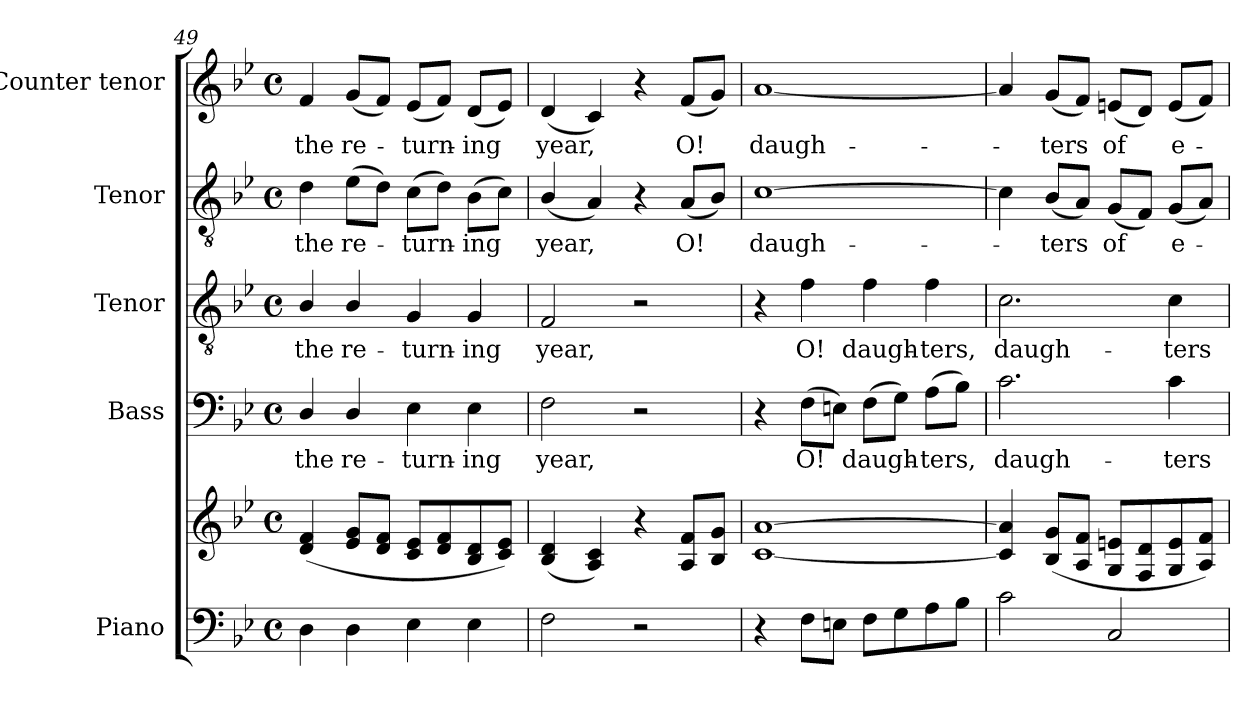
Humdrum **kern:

**kern	**kern	**kern	**text	**kern	**text	**kern	**text	**kern	**text
*part5	*part5	*part4	*part4	*part3	*part3	*part2	*part2	*part1	*part1
*staff6	*staff5	*staff4	*staff4	*staff3	*staff3	*staff2	*staff2	*staff1	*staff1
*I"Piano	*	*I"Bass	*	*I"Tenor	*	*I"Tenor	*	*I"Counter tenor	*
*I'Pno.	*	*I'B.	*	*I'T.	*	*I'T.	*	*	*
!!LO:PB:g=z
*clefF4	*clefG2	*clefF4	*	*clefGv2	*	*clefGv2	*	*clefG2	*
*	*	*	*	*ITrd7c12	*	*ITrd7c12	*	*	*
*k[b-e-]	*k[b-e-]	*k[b-e-]	*	*k[b-e-]	*	*k[b-e-]	*	*k[b-e-]	*
*B-:	*B-:	*B-:	*	*B-:	*	*B-:	*	*B-:	*
*M4/4	*M4/4	*M4/4	*	*M4/4	*	*M4/4	*	*M4/4	*
*met(c)	*met(c)	*met(c)	*	*met(c)	*	*met(c)	*	*met(c)	*
=49	=49	=49	=49	=49	=49	=49	=49	=49	=49
!	!	!	!LO:LY:b:color=#000000	!	!	!	!	!	!
!	!	!	!	!	!LO:LY:b:color=#000000	!	!	!	!
!	!	!	!	!	!	!	!LO:LY:b:color=#000000	!	!
!	!	!	!	!	!	!	!	!	!LO:LY:b:color=#000000
4Di\	(4di/ 4fi	4Di/	the	4BB-i/	the	4Di\	the	4fi/	the
!	!	!	!LO:LY:b:color=#000000	!	!	!	!	!	!
!	!	!	!	!	!LO:LY:b:color=#000000	!	!	!	!
!	!	!	!	!	!	!	!LO:LY:b:color=#000000	!	!
!	!	!	!	!	!	!	!	!	!LO:LY:b:color=#000000
4Di\	8e-i/ 8giL	4Di/	re-	4BB-i/	re-	(8E-i\L	re-	(8gi/L	re-
.	8di/ 8fiJ	.	.	.	.	8Di\J)	.	8fi/J)	.
!	!	!	!LO:LY:b:color=#000000	!	!	!	!	!	!
!	!	!	!	!	!LO:LY:b:color=#000000	!	!	!	!
!	!	!	!	!	!	!	!LO:LY:b:color=#000000	!	!
!	!	!	!	!	!	!	!	!	!LO:LY:b:color=#000000
4E-i\	8ci/ 8e-iL	4E-i\	-turn-	4GGi/	-turn-	(8Ci\L	-turn-	(8e-i/L	-turn-
.	8di/ 8fi	.	.	.	.	8Di\J)	.	8fi/J)	.
!	!	!	!LO:LY:b:color=#000000	!	!	!	!	!	!
!	!	!	!	!	!LO:LY:b:color=#000000	!	!	!	!
!	!	!	!	!	!	!	!LO:LY:b:color=#000000	!	!
!	!	!	!	!	!	!	!	!	!LO:LY:b:color=#000000
4E-i\	8B-i/ 8di	4E-i\	-ing	4GGi/	-ing	(8BB-i\L	-ing	(8di/L	-ing
.	8ci/ 8e-iJ)	.	.	.	.	8Ci\J)	.	8e-i/J)	.
=50	=50	=50	=50	=50	=50	=50	=50	=50	=50
!	!	!	!LO:LY:b:color=#000000	!	!	!	!	!	!
!	!	!	!	!	!LO:LY:b:color=#000000	!	!	!	!
!	!	!	!	!	!	!	!LO:LY:b:color=#000000	!	!
!	!	!	!	!	!	!	!	!	!LO:LY:b:color=#000000
2Fi\	(4B-i/ 4di	2Fi\	year,	2FFi/	year,	(4BB-i/	year,	(4di/	year,
.	4Ai/ 4ci)	.	.	.	.	4AAi/)	.	4ci/)	.
2r	4r	2r	.	2r	.	4r	.	4r	.
!	!	!	!	!	!	!	!LO:LY:b:color=#000000	!	!
!	!	!	!	!	!	!	!	!	!LO:LY:b:color=#000000
.	8Ai/ 8fiL	.	.	.	.	(8AAi/L	O!	(8fi/L	O!
.	8B-i/ 8giJ	.	.	.	.	8BB-i/J)	.	8gi/J)	.
=51	=51	=51	=51	=51	=51	=51	=51	=51	=51
!	!	!	!	!	!	!	!LO:LY:b:color=#000000	!	!
!	!	!	!	!	!	!	!	!	!LO:LY:b:color=#000000
4r	[1ci [1ai	4r	.	4r	.	[1Ci	daugh-	[1ai	daugh-
!	!	!	!LO:LY:b:color=#000000	!	!	!	!	!	!
!	!	!	!	!	!LO:LY:b:color=#000000	!	!	!	!
8Fi\L	.	(8Fi\L	O!	4Fi\	O!	.	.	.	.
8Eni\J	.	8Eni\J)	.	.	.	.	.	.	.
!	!	!	!LO:LY:b:color=#000000	!	!	!	!	!	!
!	!	!	!	!	!LO:LY:b:color=#000000	!	!	!	!
8Fi\L	.	(8Fi\L	daugh-	4Fi\	daugh-	.	.	.	.
8Gi\	.	8Gi\J)	.	.	.	.	.	.	.
!	!	!	!LO:LY:b:color=#000000	!	!	!	!	!	!
!	!	!	!	!	!LO:LY:b:color=#000000	!	!	!	!
8Ai\	.	(8Ai\L	-ters,	4Fi\	-ters,	.	.	.	.
8B-i\J	.	8B-i\J)	.	.	.	.	.	.	.
!!LO:LB:g=z
=52	=52	=52	=52	=52	=52	=52	=52	=52	=52
!	!	!	!LO:LY:b:color=#000000	!	!	!	!	!	!
!	!	!	!	!	!LO:LY:b:color=#000000	!	!	!	!
2ci\	4ci/] 4ai]	2.ci\	daugh-	2.Ci\	daugh-	4Ci\]	.	4ai/]	.
!	!	!	!	!	!	!	!LO:LY:b:color=#000000	!	!
!	!	!	!	!	!	!	!	!	!LO:LY:b:color=#000000
.	(8B-i/ 8giL	.	.	.	.	(8BB-i/L	-ters	(8gi/L	-ters
.	8Ai/ 8fiJ	.	.	.	.	8AAi/J)	.	8fi/J)	.
!	!	!	!	!	!	!	!LO:LY:b:color=#000000	!	!
!	!	!	!	!	!	!	!	!	!LO:LY:b:color=#000000
2Ci/	8Gi/ 8eniL	.	.	.	.	(8GGi/L	of	(8eni/L	of
.	8Fi/ 8di	.	.	.	.	8FFi/J)	.	8di/J)	.
!	!	!	!LO:LY:b:color=#000000	!	!	!	!	!	!
!	!	!	!	!	!LO:LY:b:color=#000000	!	!	!	!
!	!	!	!	!	!	!	!LO:LY:b:color=#000000	!	!
!	!	!	!	!	!	!	!	!	!LO:LY:b:color=#000000
.	8Gi/ 8ei	4ci\	-ters	4Ci\	-ters	(8GGi/L	e-	(8ei/L	e-
.	8Ai/ 8fiJ)	.	.	.	.	8AAi/J)	.	8fi/J)	.
=	=	=	=	=	=	=	=	=	=
*-	*-	*-	*-	*-	*-	*-	*-	*-	*-
